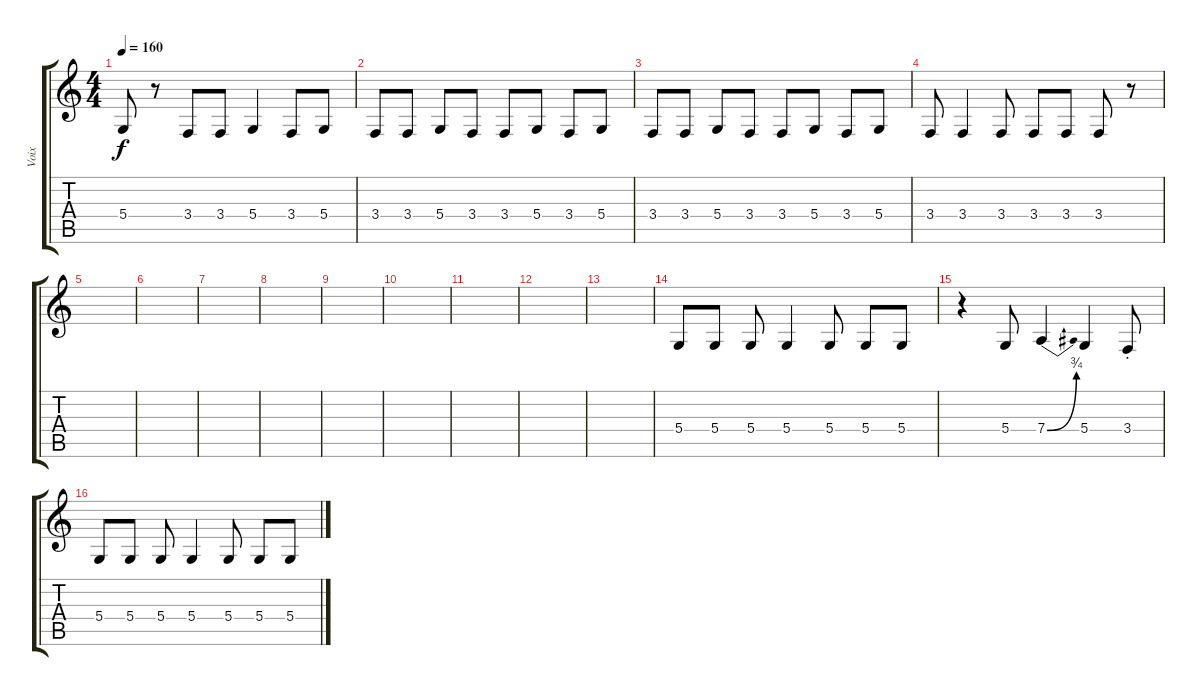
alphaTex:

\track ("Voix" "Voix") {instrument sopranosax}
\staff {score tabs}
\tuning (E4 B3 G3 D3 A2 E2) {hide}
\ts (4 4)
\tempo 160
\clef g2
\ks c
5.4.8{dy f} r.8 3.4.8 3.4.8 5.4.4 3.4.8 5.4.8 |
3.4.8 3.4.8 5.4.8 3.4.8 3.4.8 5.4.8 3.4.8 5.4.8 |
3.4.8 3.4.8 5.4.8 3.4.8 3.4.8 5.4.8 3.4.8 5.4.8 |
3.4.8 3.4.4 3.4.8 3.4.8 3.4.8 3.4.8 r.8 |
|
|
|
|
|
|
|
|
|
5.4.8 5.4.8 5.4.8 5.4.4 5.4.8 5.4.8 5.4.8 |
r.4 5.4.8 7.4{be (bend 0 0 60 3)}.4 5.4.4 3.4{st}.8 |
5.4.8 5.4.8 5.4.8 5.4.4 5.4.8 5.4.8 5.4.8
